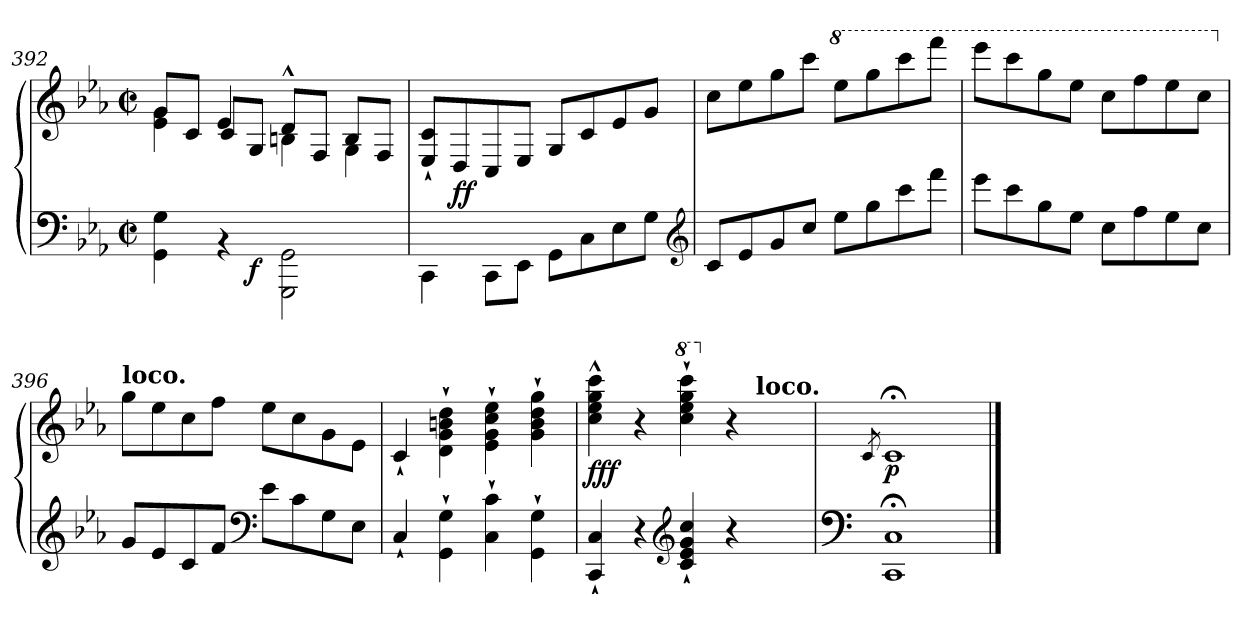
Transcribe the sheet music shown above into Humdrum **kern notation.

**kern	**kern	**dynam
*part1	*part1	*part1
*staff2	*staff1	*staff1/2
*clefF4	*clefG2	*
*k[b-e-a-]	*k[b-e-a-]	*
*c:	*c:	*
*M2/2	*M2/2	*
*met(c|)	*met(c|)	*
=392	=392	=392
*^	*^	*
4G\ 4GG\	4.ryy	8gL	4g 4e-	.
.	.	8cJ	.	.
4rBB	.	4e-	8c\L	.
!	!	!	!	!LO:DY:b=2
.	2ryy	.	8G/J	f
2GG\ 2GGG\	.	8d^^/L	4Bn\	.
.	.	8F/J	.	.
.	.	8B/L	4G\	.
.	8ryy	8F/J	.	.
*v	*v	*	*	*
*	*v	*v	*
=393	=393	=393
4CC\	8c`>/ 8E-`>/L	.
!	!	!LO:DY:b
.	8D/	ff
8CC\L	8C/	.
8EE-\J	8E-/J	.
8GG\L	8G/L	.
8C\	8c/	.
8E-	8e-	.
8GJ	8gJ	.
*clefG2	*	*
=394	=394	=394
8cL	8ccL	.
8e-	8ee-	.
8g	8gg	.
8ccJ	8cccJ	.
*	*8va	*
8ee-L	8eee-L	.
8gg	8ggg	.
8ccc	8cccc	.
8fffJ	8ffffJ	.
=395	=395	=395
8eee-L	8eeee-L	.
8ccc	8cccc	.
8gg	8ggg	.
8ee-J	8eee-J	.
8ccL	8cccL	.
8ff	8fff	.
8ee-	8eee-	.
8ccJ	8cccJ	.
=396	=396	=396
*	*X8va	*
!	!LO:TX:a:B:t=loco.	!
8gL	8ggL	.
8e-	8ee-	.
8c	8cc	.
8fJ	8ffJ	.
*clefF4	*	*
8e-L	8ee-\L	.
8c	8cc\	.
8G	8g\	.
8E-J	8e-\J	.
=397	=397	=397
4C`<	4c`<	.
4G`>\ 4GG`>\	4dd`>\ 4bn`>\ 4g`>\ 4d`>\	.
4c`> 4C`>	4ee-`>\ 4cc`>\ 4g`>\ 4e-`>\	.
4G`>\ 4GG`>\	4gg`> 4dd`> 4b`> 4g`>	.
=398	=398	=398
!	!	!LO:DY:b
*	*^	*
4C`</ 4CC`</	4ccc^^> 4gg^^> 4ee-^^> 4cc^^>	2..ryy	fff
4r	4r	.	.
*clefG2	*	*	*
*	*8va	*	*
4cc`< 4g`< 4e-`< 4c`<	4cccc`> 4ggg`> 4eee-`> 4ccc`>	.	.
*	*X8va	*	*
4r	4r	.	.
!	!	!LO:TX:a:B:t=loco.	!
.	.	4ryy	.
8ryy	8ryy	.	.
*	*v	*v	*
=399	=399	=399
*clefF4	*	*
.	8qc/	.
!	!	!LO:DY:b
1C;< 1CC;<	1c;<	p
==	==	==
*-	*-	*-
